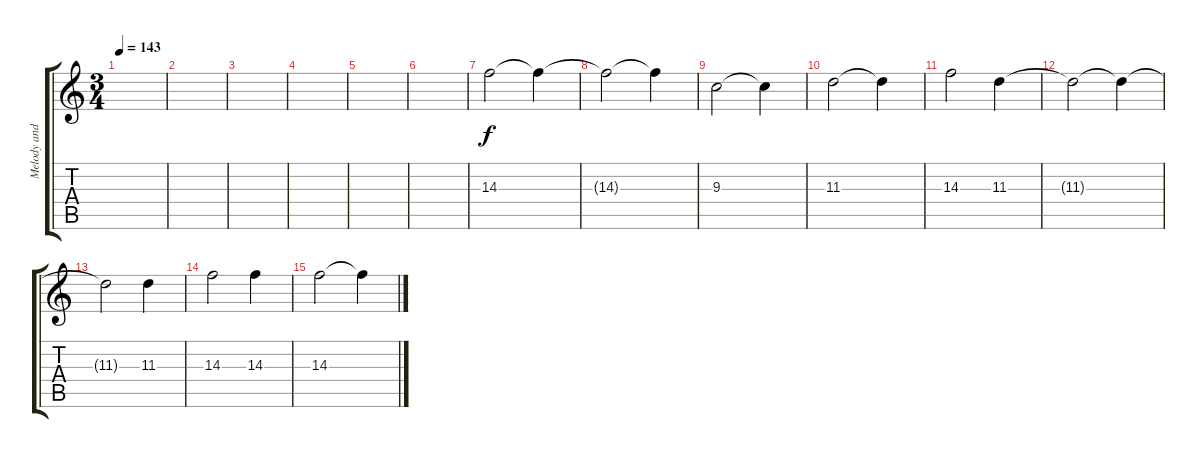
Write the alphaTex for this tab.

\track ("Melody and Vocal" "Melody and") {instrument electricguitarclean}
\staff {score tabs}
\tuning (C4 G3 Eb3 Bb2 F2 C2) {hide}
\ts (3 4)
\tempo 143
\clef g2
\ks c
|
|
|
|
|
|
14.3.2 14.3{t}.4 |
14.3{t}.2 14.3{t}.4 |
9.3.2 9.3{t}.4 |
11.3.2 11.3{t}.4 |
14.3.2 11.3.4 |
11.3{t}.2 11.3{t}.4 |
11.3{t}.2 11.3.4 |
14.3.2 14.3.4 |
14.3.2 14.3{t}.4
